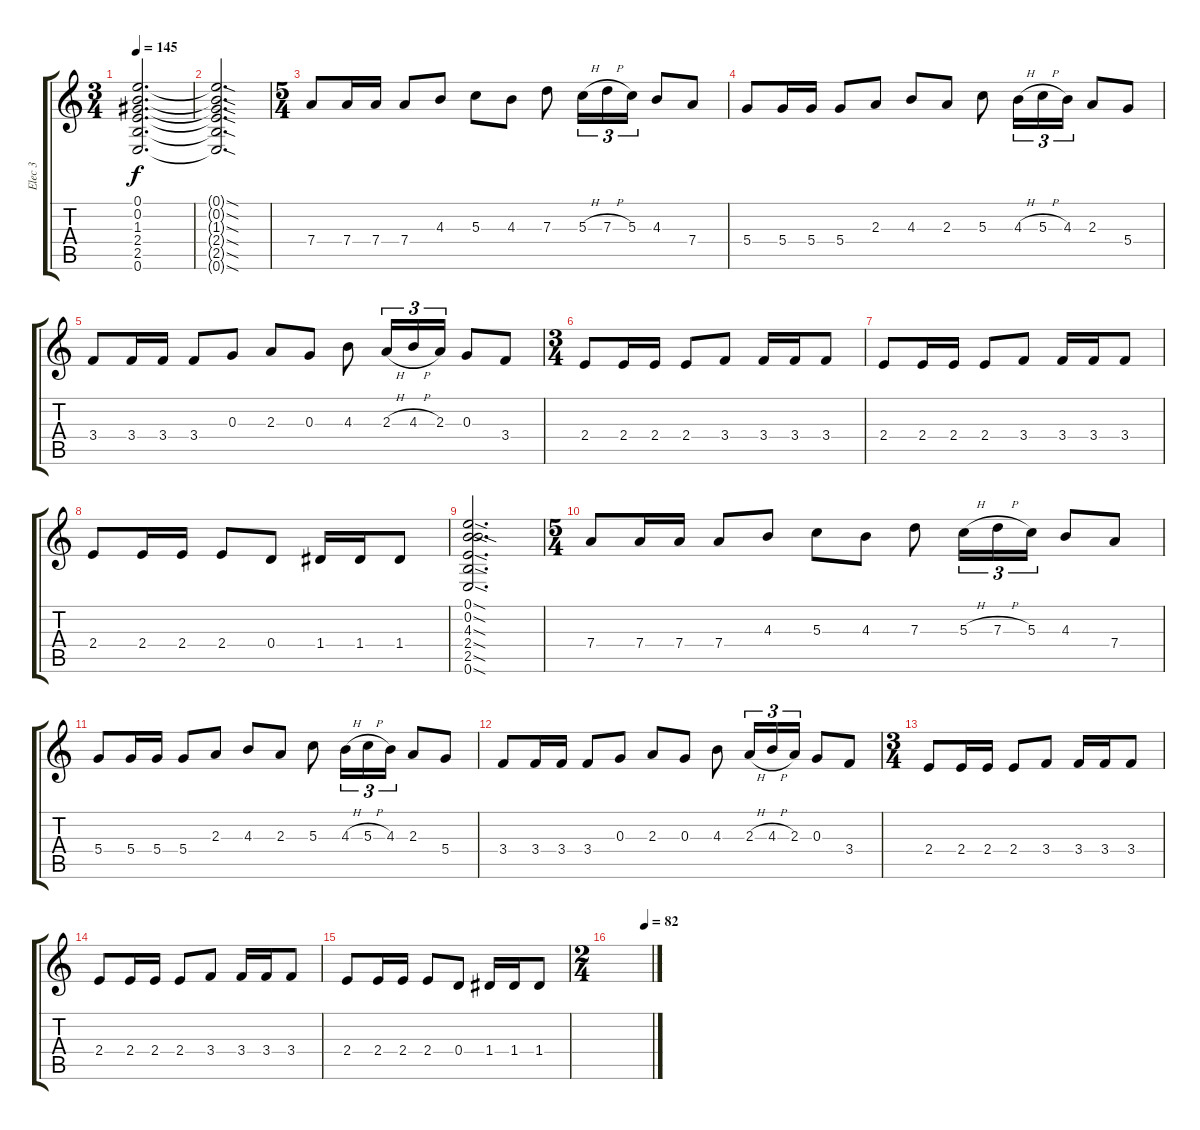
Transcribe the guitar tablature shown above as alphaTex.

\track ("Elec 3" "Elec 3") {instrument distortionguitar}
\staff {score tabs}
\tuning (E4 B3 G3 D3 A2 E2) {hide}
\ts (3 4)
\tempo 145
\clef g2
\ks c
(0.1 0.2 1.3 2.4 2.5 0.6).2{d dy f} |
(0.1{sod t} 0.2{sod t} 1.3{sod t} 2.4{sod t} 2.5{sod t} 0.6{sod t}).2{d} |
\ts (5 4)
7.4.8 7.4.16 7.4.16 7.4.8 4.3.8 5.3.8 4.3.8 7.3.8 5.3{h}.16{tu (3 2)} 7.3{h}.16{tu (3 2)} 5.3.16{tu (3 2)} 4.3.8 7.4.8 |
5.4.8 5.4.16 5.4.16 5.4.8 2.3.8 4.3.8 2.3.8 5.3.8 4.3{h}.16{tu (3 2)} 5.3{h}.16{tu (3 2)} 4.3.16{tu (3 2)} 2.3.8 5.4.8 |
3.4.8 3.4.16 3.4.16 3.4.8 0.3.8 2.3.8 0.3.8 4.3.8 2.3{h}.16{tu (3 2)} 4.3{h}.16{tu (3 2)} 2.3.16{tu (3 2)} 0.3.8 3.4.8 |
\ts (3 4)
2.4.8 2.4.16 2.4.16 2.4.8 3.4.8 3.4.16 3.4.16 3.4.8 |
2.4.8 2.4.16 2.4.16 2.4.8 3.4.8 3.4.16 3.4.16 3.4.8 |
2.4.8 2.4.16 2.4.16 2.4.8 0.4.8 1.4.16 1.4.16 1.4.8 |
(0.1{sod} 0.2{sod} 4.3{sod} 2.4{sod} 2.5{sod} 0.6{sod}).2{d} |
\ts (5 4)
7.4.8 7.4.16 7.4.16 7.4.8 4.3.8 5.3.8 4.3.8 7.3.8 5.3{h}.16{tu (3 2)} 7.3{h}.16{tu (3 2)} 5.3.16{tu (3 2)} 4.3.8 7.4.8 |
5.4.8 5.4.16 5.4.16 5.4.8 2.3.8 4.3.8 2.3.8 5.3.8 4.3{h}.16{tu (3 2)} 5.3{h}.16{tu (3 2)} 4.3.16{tu (3 2)} 2.3.8 5.4.8 |
3.4.8 3.4.16 3.4.16 3.4.8 0.3.8 2.3.8 0.3.8 4.3.8 2.3{h}.16{tu (3 2)} 4.3{h}.16{tu (3 2)} 2.3.16{tu (3 2)} 0.3.8 3.4.8 |
\ts (3 4)
2.4.8 2.4.16 2.4.16 2.4.8 3.4.8 3.4.16 3.4.16 3.4.8 |
2.4.8 2.4.16 2.4.16 2.4.8 3.4.8 3.4.16 3.4.16 3.4.8 |
2.4.8 2.4.16 2.4.16 2.4.8 0.4.8 1.4.16 1.4.16 1.4.8 |
\ts (2 4)
\tempo (82 0.8333333333333334)
